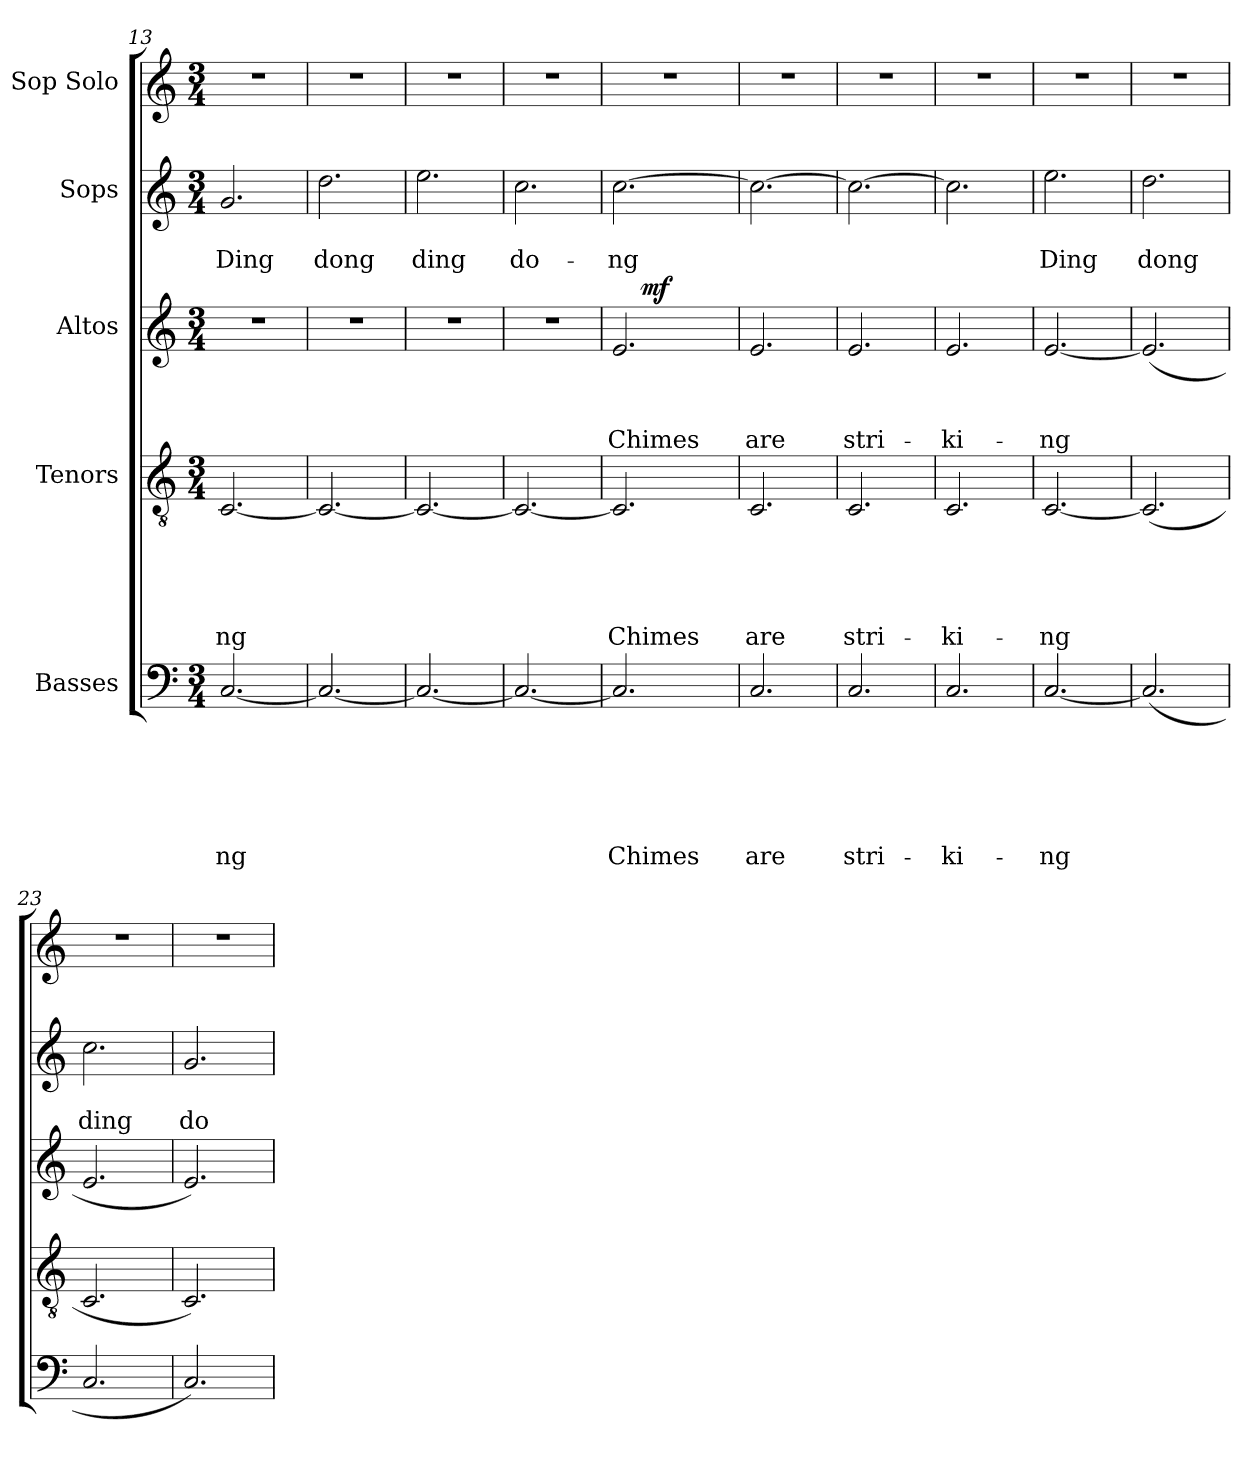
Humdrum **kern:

**kern	**text	**text	**text	**text	**text	**text	**kern	**text	**text	**text	**text	**text	**kern	**text	**text	**text	**dynam	**kern	**text	**text	**kern
*part5	*part5	*part5	*part5	*part5	*part5	*part5	*part4	*part4	*part4	*part4	*part4	*part4	*part3	*part3	*part3	*part3	*part3	*part2	*part2	*part2	*part1
*staff5	*staff5	*staff5	*staff5	*staff5	*staff5	*staff5	*staff4	*staff4	*staff4	*staff4	*staff4	*staff4	*staff3	*staff3	*staff3	*staff3	*staff3	*staff2	*staff2	*staff2	*staff1
*I"Basses	*	*	*	*	*	*	*I"Tenors	*	*	*	*	*	*I"Altos	*	*	*	*	*I"Sops	*	*	*I"Sop Solo
*clefF4	*	*	*	*	*	*	*clefGv2	*	*	*	*	*	*clefG2	*	*	*	*	*clefG2	*	*	*clefG2
*k[]	*	*	*	*	*	*	*k[]	*	*	*	*	*	*k[]	*	*	*	*	*k[]	*	*	*k[]
*C:	*	*	*	*	*	*	*C:	*	*	*	*	*	*C:	*	*	*	*	*C:	*	*	*C:
*M3/4	*	*	*	*	*	*	*M3/4	*	*	*	*	*	*M3/4	*	*	*	*	*M3/4	*	*	*M3/4
=13	=13	=13	=13	=13	=13	=13	=13	=13	=13	=13	=13	=13	=13	=13	=13	=13	=13	=13	=13	=13	=13
!	!	!	!	!	!	!LO:LY:b	!	!	!	!	!	!LO:LY:b	!LO:N:vis=1	!	!	!	!	!	!	!LO:LY:b	!LO:N:vis=1
[<2.C/	.	.	.	.	.	-ng	[<2.C/	.	.	.	.	-ng	2.r	.	.	.	.	2.g/	.	Ding	2.r
=14	=14	=14	=14	=14	=14	=14	=14	=14	=14	=14	=14	=14	=14	=14	=14	=14	=14	=14	=14	=14	=14
!	!	!	!	!	!	!	!	!	!	!	!	!	!LO:N:vis=1	!	!	!	!	!	!	!LO:LY:b	!LO:N:vis=1
2.C/_	.	.	.	.	.	.	2.C/_	.	.	.	.	.	2.r	.	.	.	.	2.dd\	.	dong	2.r
=15	=15	=15	=15	=15	=15	=15	=15	=15	=15	=15	=15	=15	=15	=15	=15	=15	=15	=15	=15	=15	=15
!	!	!	!	!	!	!	!	!	!	!	!	!	!LO:N:vis=1	!	!	!	!	!	!	!LO:LY:b	!LO:N:vis=1
2.C/_	.	.	.	.	.	.	2.C/_	.	.	.	.	.	2.r	.	.	.	.	2.ee\	.	ding	2.r
=16	=16	=16	=16	=16	=16	=16	=16	=16	=16	=16	=16	=16	=16	=16	=16	=16	=16	=16	=16	=16	=16
!	!	!	!	!	!	!	!	!	!	!	!	!	!LO:N:vis=1	!	!	!	!	!	!	!LO:LY:b	!LO:N:vis=1
2.C/_	.	.	.	.	.	.	2.C/_	.	.	.	.	.	2.r	.	.	.	.	2.cc\	.	do-	2.r
=17	=17	=17	=17	=17	=17	=17	=17	=17	=17	=17	=17	=17	=17	=17	=17	=17	=17	=17	=17	=17	=17
!	!	!	!	!	!	!LO:LY:b	!	!	!	!	!	!LO:LY:b	!	!	!	!LO:LY:b	!	!	!	!LO:LY:b	!LO:N:vis=1
*	*	*	*	*	*	*	*	*	*	*	*	*	*^	*	*	*	*	*	*	*	*
2.C/]	.	.	.	.	.	Chimes	2.C/]	.	.	.	.	Chimes	2.e/	8ryy	.	.	Chimes	.	[>2.cc\	.	-ng	2.r
!	!	!	!	!	!	!	!	!	!	!	!	!	!	!	!	!	!	!LO:DY:a	!	!	!	!
.	.	.	.	.	.	.	.	.	.	.	.	.	.	2ryy	.	.	.	mf	.	.	.	.
.	.	.	.	.	.	.	.	.	.	.	.	.	.	8ryy	.	.	.	.	.	.	.	.
=18	=18	=18	=18	=18	=18	=18	=18	=18	=18	=18	=18	=18	=18	=18	=18	=18	=18	=18	=18	=18	=18	=18
!	!	!	!	!	!	!LO:LY:b	!	!	!	!	!	!LO:LY:b	!	!	!	!	!LO:LY:b	!	!	!	!	!LO:N:vis=1
*	*	*	*	*	*	*	*	*	*	*	*	*	*v	*v	*	*	*	*	*	*	*	*
2.C/	.	.	.	.	.	are	2.C/	.	.	.	.	are	2.e/	.	.	are	.	2.cc\_	.	.	2.r
=19	=19	=19	=19	=19	=19	=19	=19	=19	=19	=19	=19	=19	=19	=19	=19	=19	=19	=19	=19	=19	=19
!	!	!	!	!	!	!LO:LY:b	!	!	!	!	!	!LO:LY:b	!	!	!	!LO:LY:b	!	!	!	!	!LO:N:vis=1
2.C/	.	.	.	.	.	stri-	2.C/	.	.	.	.	stri-	2.e/	.	.	stri-	.	2.cc\_	.	.	2.r
=20	=20	=20	=20	=20	=20	=20	=20	=20	=20	=20	=20	=20	=20	=20	=20	=20	=20	=20	=20	=20	=20
!	!	!	!	!	!	!LO:LY:b	!	!	!	!	!	!LO:LY:b	!	!	!	!LO:LY:b	!	!	!	!	!LO:N:vis=1
2.C/	.	.	.	.	.	-ki-	2.C/	.	.	.	.	-ki-	2.e/	.	.	-ki-	.	2.cc\]	.	.	2.r
=21	=21	=21	=21	=21	=21	=21	=21	=21	=21	=21	=21	=21	=21	=21	=21	=21	=21	=21	=21	=21	=21
!	!	!	!	!	!	!LO:LY:b	!	!	!	!	!	!LO:LY:b	!	!	!	!LO:LY:b	!	!	!	!LO:LY:b	!LO:N:vis=1
[<2.C/	.	.	.	.	.	-ng	[<2.C/	.	.	.	.	-ng	[<2.e/	.	.	-ng	.	2.ee\	.	Ding	2.r
=22	=22	=22	=22	=22	=22	=22	=22	=22	=22	=22	=22	=22	=22	=22	=22	=22	=22	=22	=22	=22	=22
!	!	!	!	!	!	!	!	!	!	!	!	!	!	!	!	!	!	!	!	!LO:LY:b	!LO:N:vis=1
(<2.C/]	.	.	.	.	.	.	(<2.C/]	.	.	.	.	.	(<2.e/]	.	.	.	.	2.dd\	.	dong	2.r
!!LO:LB:g=z
=23	=23	=23	=23	=23	=23	=23	=23	=23	=23	=23	=23	=23	=23	=23	=23	=23	=23	=23	=23	=23	=23
!	!	!	!	!	!	!	!	!	!	!	!	!	!	!	!	!	!	!	!	!LO:LY:b	!LO:N:vis=1
2.C/	.	.	.	.	.	.	2.C/	.	.	.	.	.	2.e/	.	.	.	.	2.cc\	.	ding	2.r
=24	=24	=24	=24	=24	=24	=24	=24	=24	=24	=24	=24	=24	=24	=24	=24	=24	=24	=24	=24	=24	=24
!	!	!	!	!	!	!	!	!	!	!	!	!	!	!	!	!	!	!	!	!LO:LY:b	!LO:N:vis=1
2.C/)	.	.	.	.	.	.	2.C/)	.	.	.	.	.	2.e/)	.	.	.	.	2.g/	.	do-	2.r
=	=	=	=	=	=	=	=	=	=	=	=	=	=	=	=	=	=	=	=	=	=
*-	*-	*-	*-	*-	*-	*-	*-	*-	*-	*-	*-	*-	*-	*-	*-	*-	*-	*-	*-	*-	*-
